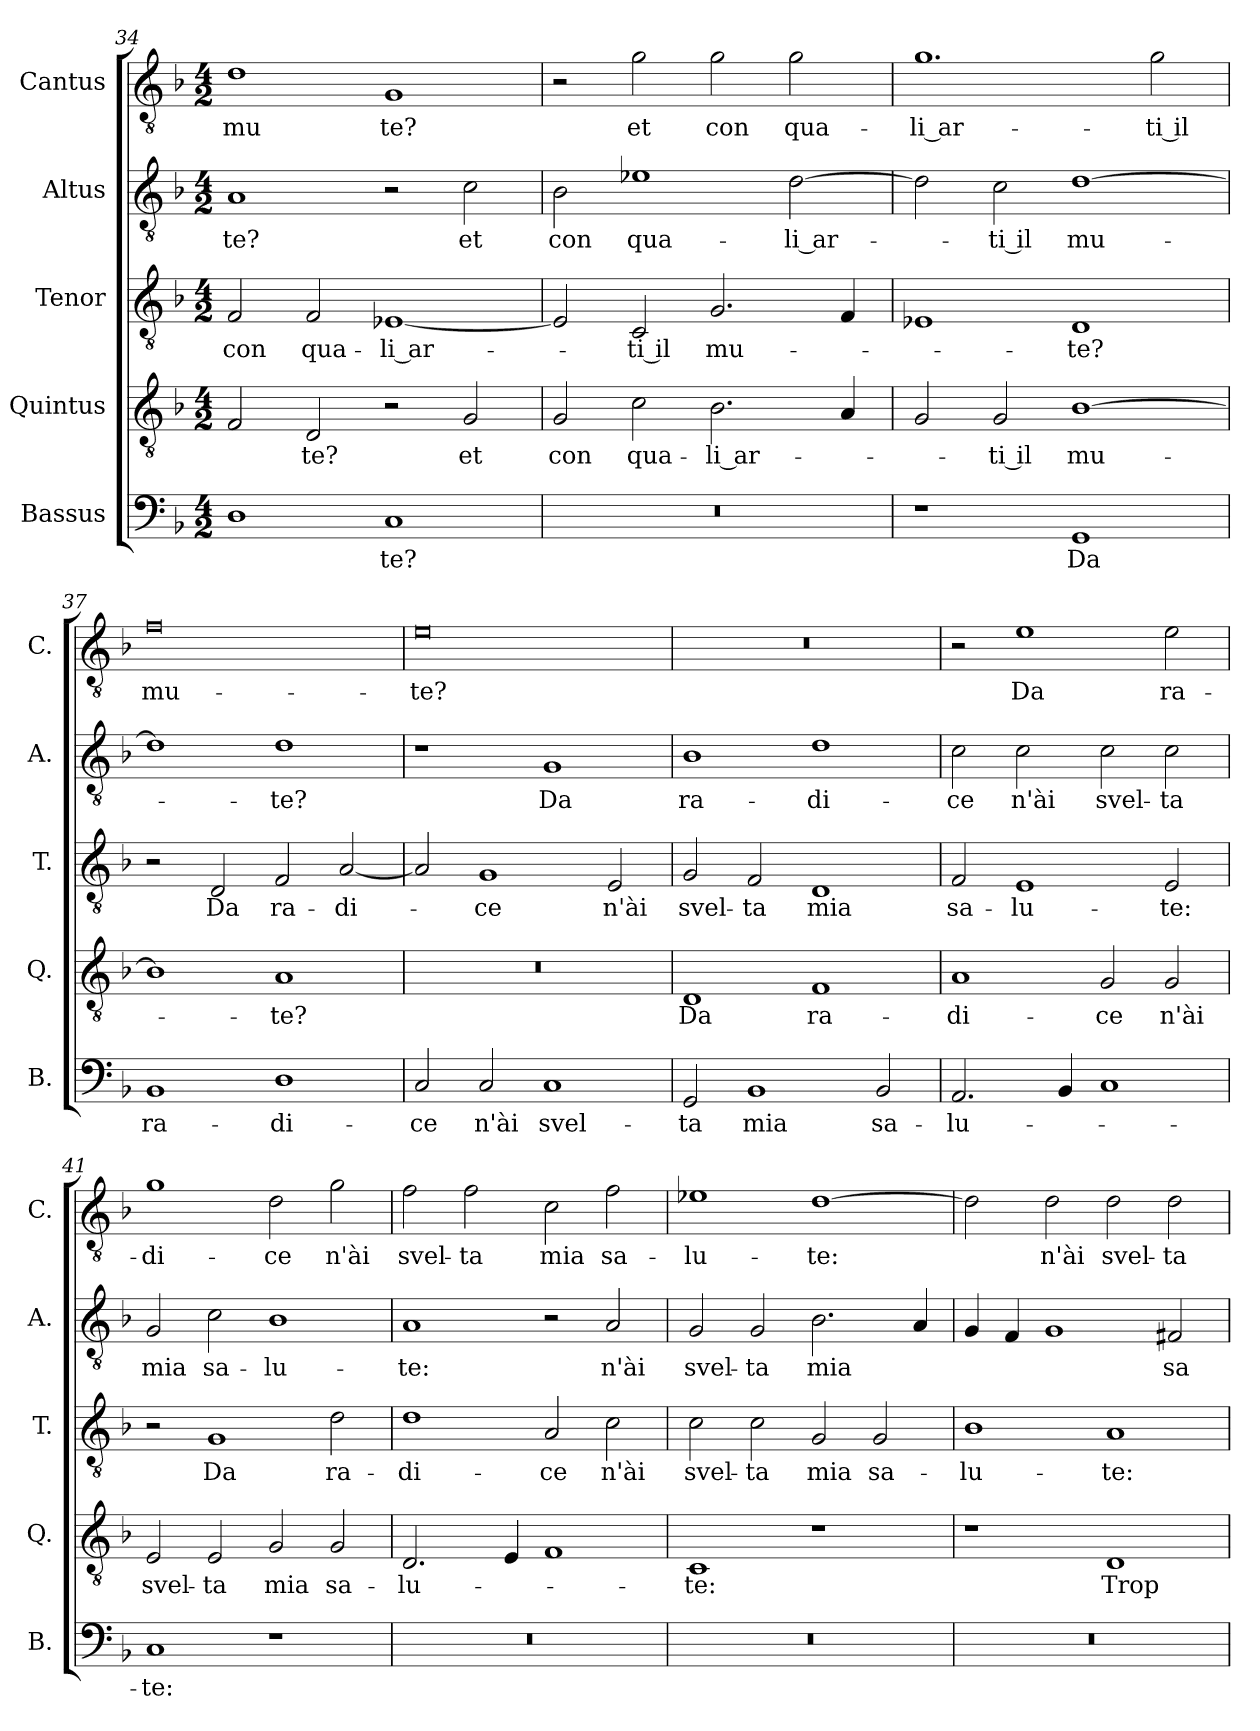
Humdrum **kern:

**kern	**text	**kern	**text	**kern	**text	**kern	**text	**kern	**text
*part5	*part5	*part4	*part4	*part3	*part3	*part2	*part2	*part1	*part1
*staff5	*staff5	*staff4	*staff4	*staff3	*staff3	*staff2	*staff2	*staff1	*staff1
*I"Bassus	*	*I"Quintus	*	*I"Tenor	*	*I"Altus	*	*I"Cantus	*
*I'B.	*	*I'Q.	*	*I'T.	*	*I'A.	*	*I'C.	*
*clefF4	*	*clefGv2	*	*clefGv2	*	*clefGv2	*	*clefGv2	*
*k[b-]	*	*k[b-]	*	*k[b-]	*	*k[b-]	*	*k[b-]	*
*M4/2	*	*M4/2	*	*M4/2	*	*M4/2	*	*M4/2	*
=34	=34	=34	=34	=34	=34	=34	=34	=34	=34
1D	.	2F/	.	2F/	con	1A	-te?	1d	mu
.	.	2D/	-te?	2F/	qua-	.	.	.	.
1C	-te?	2r	.	[1E-X	-li ar-	2r	.	1G	te?
.	.	2G/	et	.	.	2c\	et	.	.
!!LO:LB:g=z
=35	=35	=35	=35	=35	=35	=35	=35	=35	=35
0r	.	2G/	con	2E-/]	.	2B-\	con	2r	.
.	.	2c\	qua-	2C/	-ti il	1e-X	qua-	2g\	et
.	.	2.B-\	-li ar-	2.G/	mu-	.	.	2g\	con
.	.	.	.	.	.	[2d\	-li ar-	2g\	qua-
.	.	4A/	.	4F/	.	.	.	.	.
=36	=36	=36	=36	=36	=36	=36	=36	=36	=36
1r	.	2G/	.	1E-X	.	2d\]	.	1.g	-li ar-
.	.	2G/	-ti il	.	.	2c\	-ti il	.	.
1GG	Da	[1B-	mu-	1D	-te?	[1d	mu-	.	.
.	.	.	.	.	.	.	.	2g\	-ti il
=37	=37	=37	=37	=37	=37	=37	=37	=37	=37
1BB-	ra-	1B-]	.	2r	.	1d]	.	0f	mu-
.	.	.	.	2D/	Da	.	.	.	.
1D	-di-	1A	-te?	2F/	ra-	1d	-te?	.	.
.	.	.	.	[2A/	-di-	.	.	.	.
=38	=38	=38	=38	=38	=38	=38	=38	=38	=38
2C/	-ce	0r	.	2A/]	.	1r	.	0e	-te?
2C/	n'ài	.	.	1G	-ce	.	.	.	.
1C	svel-	.	.	.	.	1G	Da	.	.
.	.	.	.	2E/	n'ài	.	.	.	.
=39	=39	=39	=39	=39	=39	=39	=39	=39	=39
2GG/	-ta	1D	Da	2G/	svel-	1B-	ra-	0r	.
1BB-	mia	.	.	2F/	-ta	.	.	.	.
.	.	1F	ra-	1D	mia	1d	-di-	.	.
2BB-/	sa-	.	.	.	.	.	.	.	.
=40	=40	=40	=40	=40	=40	=40	=40	=40	=40
2.AA/	-lu-	1A	-di-	2F/	sa-	2c\	-ce	2r	.
.	.	.	.	1E	-lu-	2c\	n'ài	1e	Da
4BB-/	.	.	.	.	.	.	.	.	.
1C	.	2G/	-ce	.	.	2c\	svel-	.	.
.	.	2G/	n'ài	2E/	-te:	2c\	-ta	2e\	ra-
=41	=41	=41	=41	=41	=41	=41	=41	=41	=41
1C	-te:	2E/	svel-	2r	.	2G/	mia	1g	-di-
.	.	2E/	-ta	1G	Da	2c\	sa-	.	.
1r	.	2G/	mia	.	.	1B-	-lu-	2d\	-ce
.	.	2G/	sa-	2d\	ra-	.	.	2g\	n'ài
!!LO:PB:g=z
=42	=42	=42	=42	=42	=42	=42	=42	=42	=42
0r	.	2.D/	-lu-	1d	-di-	1A	-te:	2f\	svel-
.	.	.	.	.	.	.	.	2f\	-ta
.	.	4E/	.	.	.	.	.	.	.
.	.	1F	.	2A/	-ce	2r	.	2c\	mia
.	.	.	.	2c\	n'ài	2A/	n'ài	2f\	sa-
=43	=43	=43	=43	=43	=43	=43	=43	=43	=43
0r	.	1C	-te:	2c\	svel-	2G/	svel-	1e-X	-lu-
.	.	.	.	2c\	-ta	2G/	-ta	.	.
.	.	1r	.	2G/	mia	2.B-\	mia	[1d	-te:
.	.	.	.	2G/	sa-	.	.	.	.
.	.	.	.	.	.	4A/	.	.	.
=44	=44	=44	=44	=44	=44	=44	=44	=44	=44
0r	.	1r	.	1B-	-lu-	4G/	.	2d\]	.
.	.	.	.	.	.	4F/	.	.	.
.	.	.	.	.	.	1G	.	2d\	n'ài
.	.	1D	Trop-	1A	-te:	.	.	2d\	svel-
.	.	.	.	.	.	2F#X/	sa-	2d\	-ta
=	=	=	=	=	=	=	=	=	=
*-	*-	*-	*-	*-	*-	*-	*-	*-	*-
